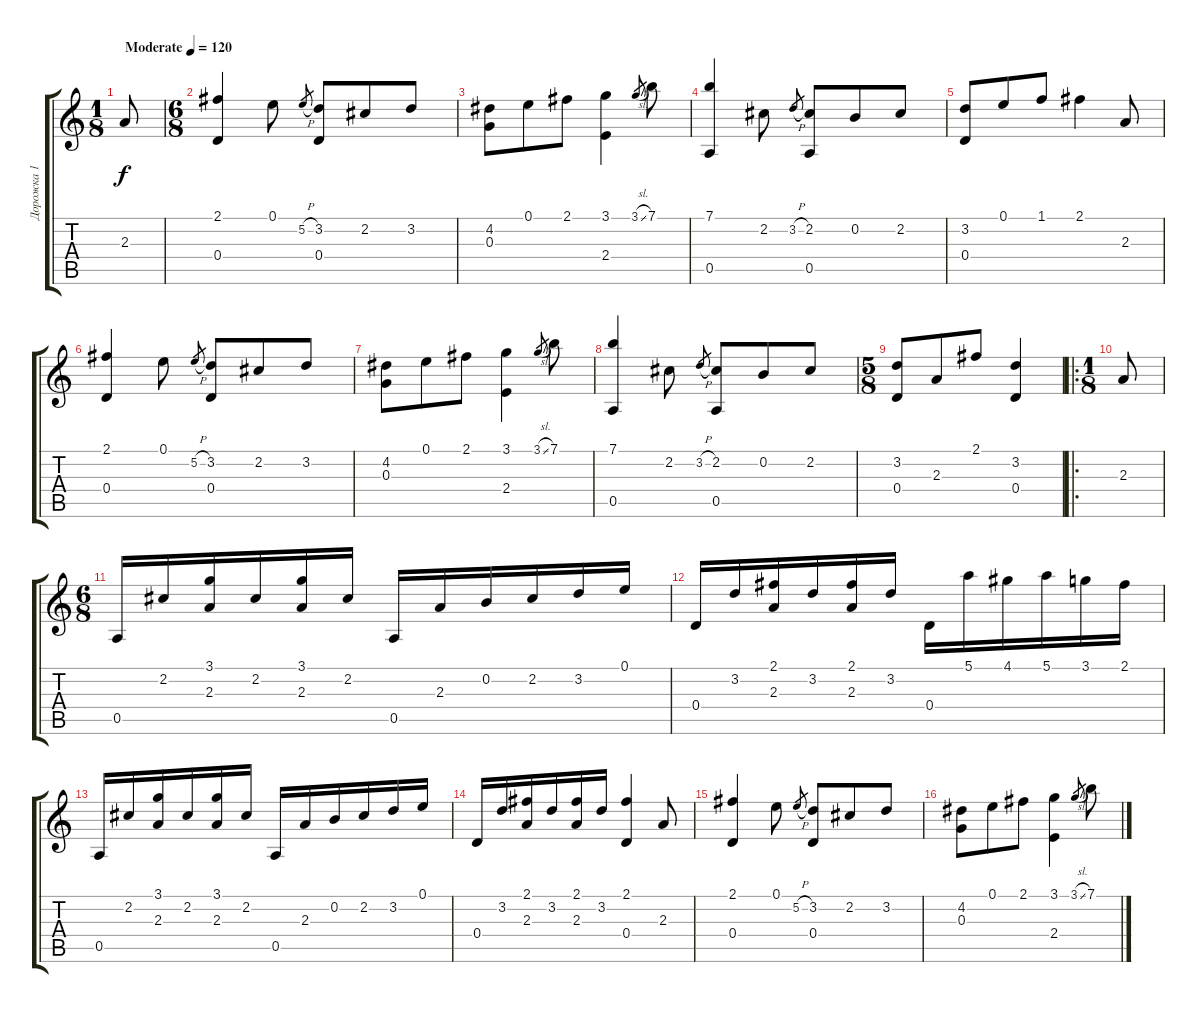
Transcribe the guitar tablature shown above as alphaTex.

\track ("Дорожка 1" "Дорожка 1") {instrument acousticguitarnylon}
\staff {score tabs}
\tuning (E4 B3 G3 D3 A2 E2) {hide}
\ts (1 8)
\tempo (120 "Moderate")
\clef g2
\ks c
2.3.8{dy f instrument acousticguitarnylon} |
\ts (6 8)
(2.1 0.4).4 0.1.8 5.2{h}.8{gr} (3.2 0.4).8 2.2.8 3.2.8 |
(4.2 0.3).8 0.1.8 2.1.8 (3.1 2.4).4 3.1{sl}.8{gr} 7.1.8 |
(7.1 0.5).4 2.2.8 3.2{h}.8{gr} (2.2 0.5).8 0.2.8 2.2.8 |
(3.2 0.4).8 0.1.8 1.1.8 2.1.4 2.3.8 |
(2.1 0.4).4 0.1.8 5.2{h}.8{gr} (3.2 0.4).8 2.2.8 3.2.8 |
(4.2 0.3).8 0.1.8 2.1.8 (3.1 2.4).4 3.1{sl}.8{gr} 7.1.8 |
(7.1 0.5).4 2.2.8 3.2{h}.8{gr} (2.2 0.5).8 0.2.8 2.2.8 |
\ts (5 8)
(3.2 0.4).8 2.3.8 2.1.8 (3.2 0.4).4 |
\ro
\ts (1 8)
2.3.8 |
\ts (6 8)
0.5.16 2.2.16 (3.1 2.3).16 2.2.16 (3.1 2.3).16 2.2.16 0.5.16 2.3.16 0.2.16 2.2.16 3.2.16 0.1.16 |
0.4.16 3.2.16 (2.1 2.3).16 3.2.16 (2.1 2.3).16 3.2.16 0.4.16 5.1.16 4.1.16 5.1.16 3.1.16 2.1.16 |
0.5.16 2.2.16 (3.1 2.3).16 2.2.16 (3.1 2.3).16 2.2.16 0.5.16 2.3.16 0.2.16 2.2.16 3.2.16 0.1.16 |
0.4.16 3.2.16 (2.1 2.3).16 3.2.16 (2.1 2.3).16 3.2.16 (2.1 0.4).4 2.3.8 |
(2.1 0.4).4 0.1.8 5.2{h}.8{gr} (3.2 0.4).8 2.2.8 3.2.8 |
(4.2 0.3).8 0.1.8 2.1.8 (3.1 2.4).4 3.1{sl}.8{gr} 7.1.8
